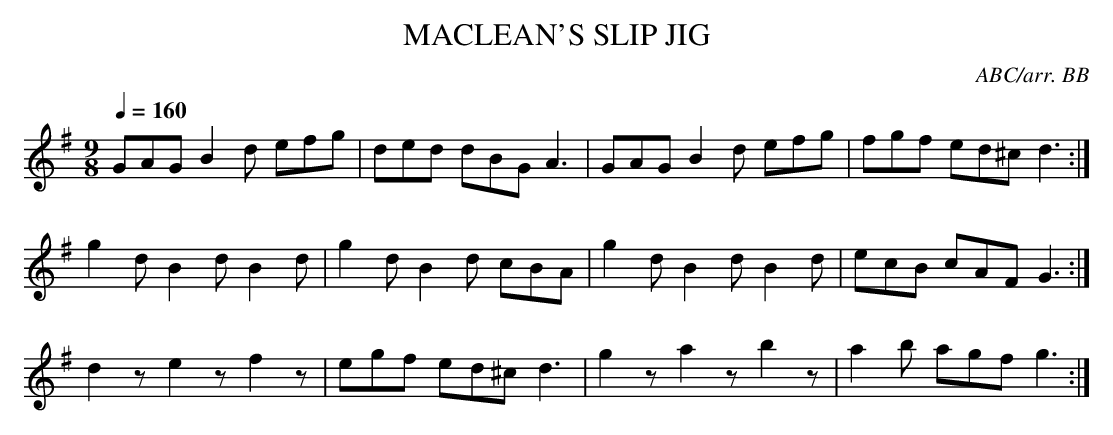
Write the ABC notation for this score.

X:1
T:MACLEAN'S SLIP JIG
C:ABC/arr. BB
Fight in the Snow?"
L:1/8
M:9/8
Q:1/4=160
K:G
GAG B2d efg|ded dBG A3|GAG B2d efg|fgf ed^c d3 :|
g2d B2d B2d|g2d B2d cBA|g2d B2d B2d|ecB cAF G3 :|
d2z e2z f2z|egf ed^c d3|g2z a2z b2z|a2b agf g3 :|
